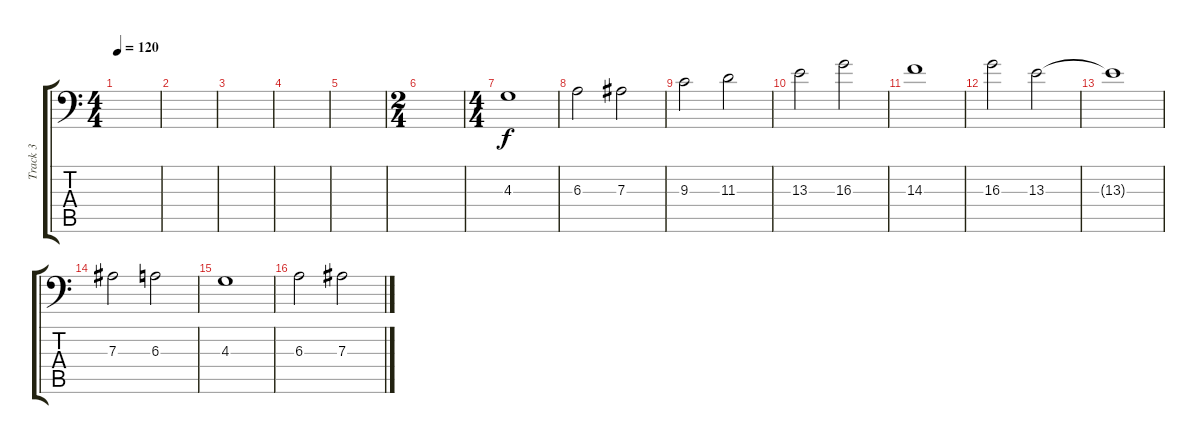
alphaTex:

\track ("Track 3" "Track 3") {instrument pad8sweep}
\staff {score tabs}
\tuning (C4 G3 Eb3 Bb2 F2 Bb1) {hide}
\ts (4 4)
\tempo 120
\clef f4
\ks c
|
|
|
|
|
\ts (2 4)
|
\ts (4 4)
4.3.1 |
6.3.2 7.3.2 |
9.3.2 11.3.2 |
13.3.2 16.3.2 |
14.3.1 |
16.3.2 13.3.2 |
13.3{t}.1 |
7.3.2 6.3.2 |
4.3.1 |
6.3.2 7.3.2
